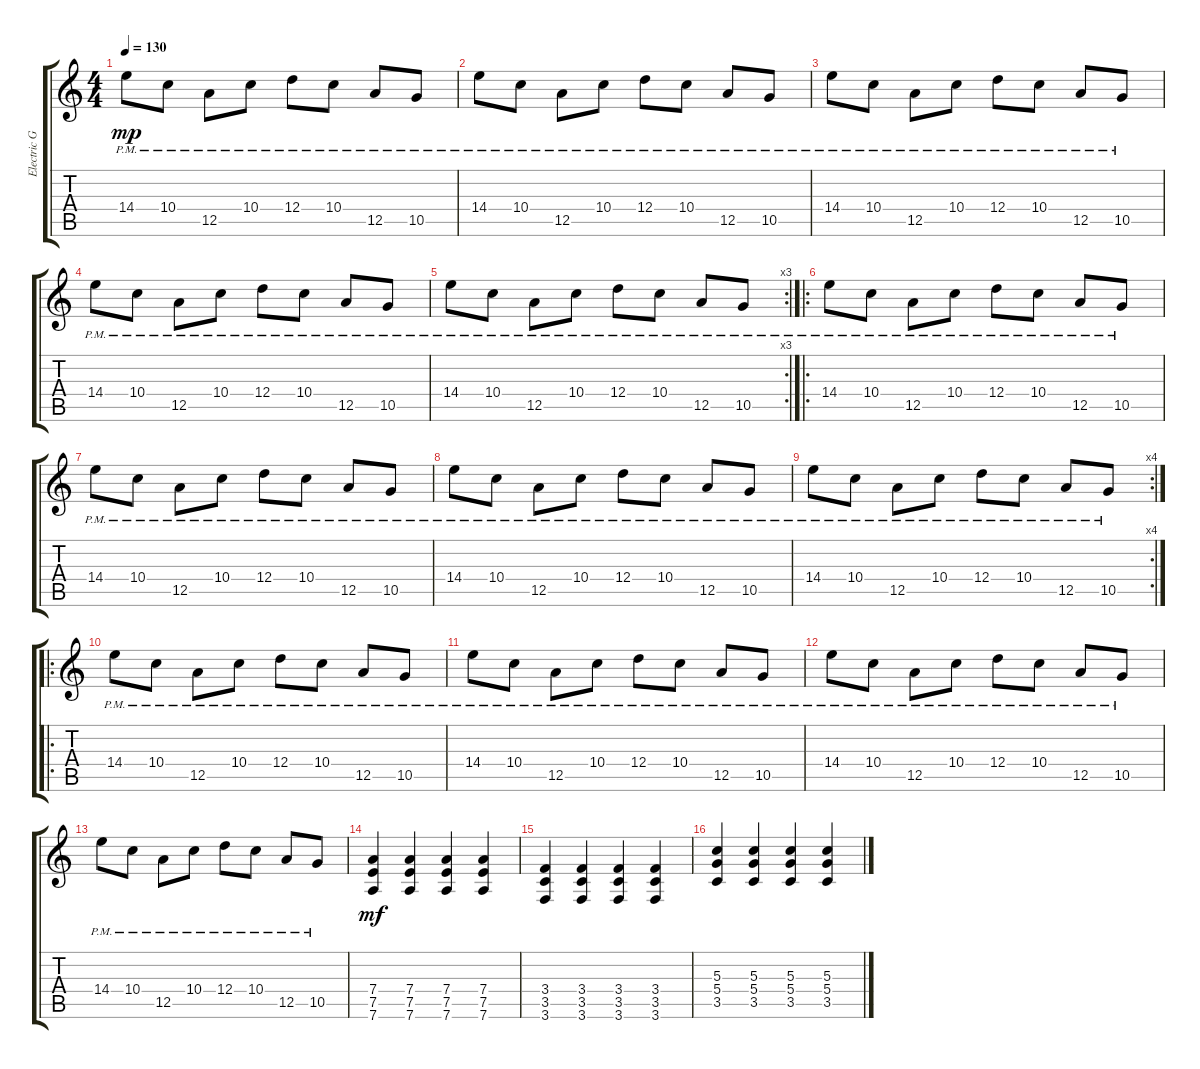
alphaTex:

\track ("Electric Guitar 1" "Electric G") {instrument distortionguitar}
\staff {score tabs}
\tuning (E4 B3 G3 D3 A2 D2) {hide}
\ts (4 4)
\tempo 130
\clef g2
\ks c
14.4{pm}.8{dy mp} 10.4{pm}.8 12.5{pm}.8 10.4{pm}.8 12.4{pm}.8 10.4{pm}.8 12.5{pm}.8 10.5{pm}.8 |
14.4{pm}.8 10.4{pm}.8 12.5{pm}.8 10.4{pm}.8 12.4{pm}.8 10.4{pm}.8 12.5{pm}.8 10.5{pm}.8 |
14.4{pm}.8 10.4{pm}.8 12.5{pm}.8 10.4{pm}.8 12.4{pm}.8 10.4{pm}.8 12.5{pm}.8 10.5{pm}.8 |
14.4{pm}.8 10.4{pm}.8 12.5{pm}.8 10.4{pm}.8 12.4{pm}.8 10.4{pm}.8 12.5{pm}.8 10.5{pm}.8 |
\rc 3
14.4{pm}.8 10.4{pm}.8 12.5{pm}.8 10.4{pm}.8 12.4{pm}.8 10.4{pm}.8 12.5{pm}.8 10.5{pm}.8 |
\ro
14.4{pm}.8 10.4{pm}.8 12.5{pm}.8 10.4{pm}.8 12.4{pm}.8 10.4{pm}.8 12.5{pm}.8 10.5{pm}.8 |
14.4{pm}.8 10.4{pm}.8 12.5{pm}.8 10.4{pm}.8 12.4{pm}.8 10.4{pm}.8 12.5{pm}.8 10.5{pm}.8 |
14.4{pm}.8 10.4{pm}.8 12.5{pm}.8 10.4{pm}.8 12.4{pm}.8 10.4{pm}.8 12.5{pm}.8 10.5{pm}.8 |
\rc 4
14.4{pm}.8 10.4{pm}.8 12.5{pm}.8 10.4{pm}.8 12.4{pm}.8 10.4{pm}.8 12.5{pm}.8 10.5{pm}.8 |
\ro
14.4{pm}.8 10.4{pm}.8 12.5{pm}.8 10.4{pm}.8 12.4{pm}.8 10.4{pm}.8 12.5{pm}.8 10.5{pm}.8 |
14.4{pm}.8 10.4{pm}.8 12.5{pm}.8 10.4{pm}.8 12.4{pm}.8 10.4{pm}.8 12.5{pm}.8 10.5{pm}.8 |
14.4{pm}.8 10.4{pm}.8 12.5{pm}.8 10.4{pm}.8 12.4{pm}.8 10.4{pm}.8 12.5{pm}.8 10.5{pm}.8 |
14.4{pm}.8 10.4{pm}.8 12.5{pm}.8 10.4{pm}.8 12.4{pm}.8 10.4{pm}.8 12.5{pm}.8 10.5{pm}.8 |
(7.4 7.5 7.6).4{dy mf} (7.4 7.5 7.6).4 (7.4 7.5 7.6).4 (7.4 7.5 7.6).4 |
(3.4 3.5 3.6).4 (3.4 3.5 3.6).4 (3.4 3.5 3.6).4 (3.4 3.5 3.6).4 |
(5.3 5.4 3.5).4 (5.3 5.4 3.5).4 (5.3 5.4 3.5).4 (5.3 5.4 3.5).4
